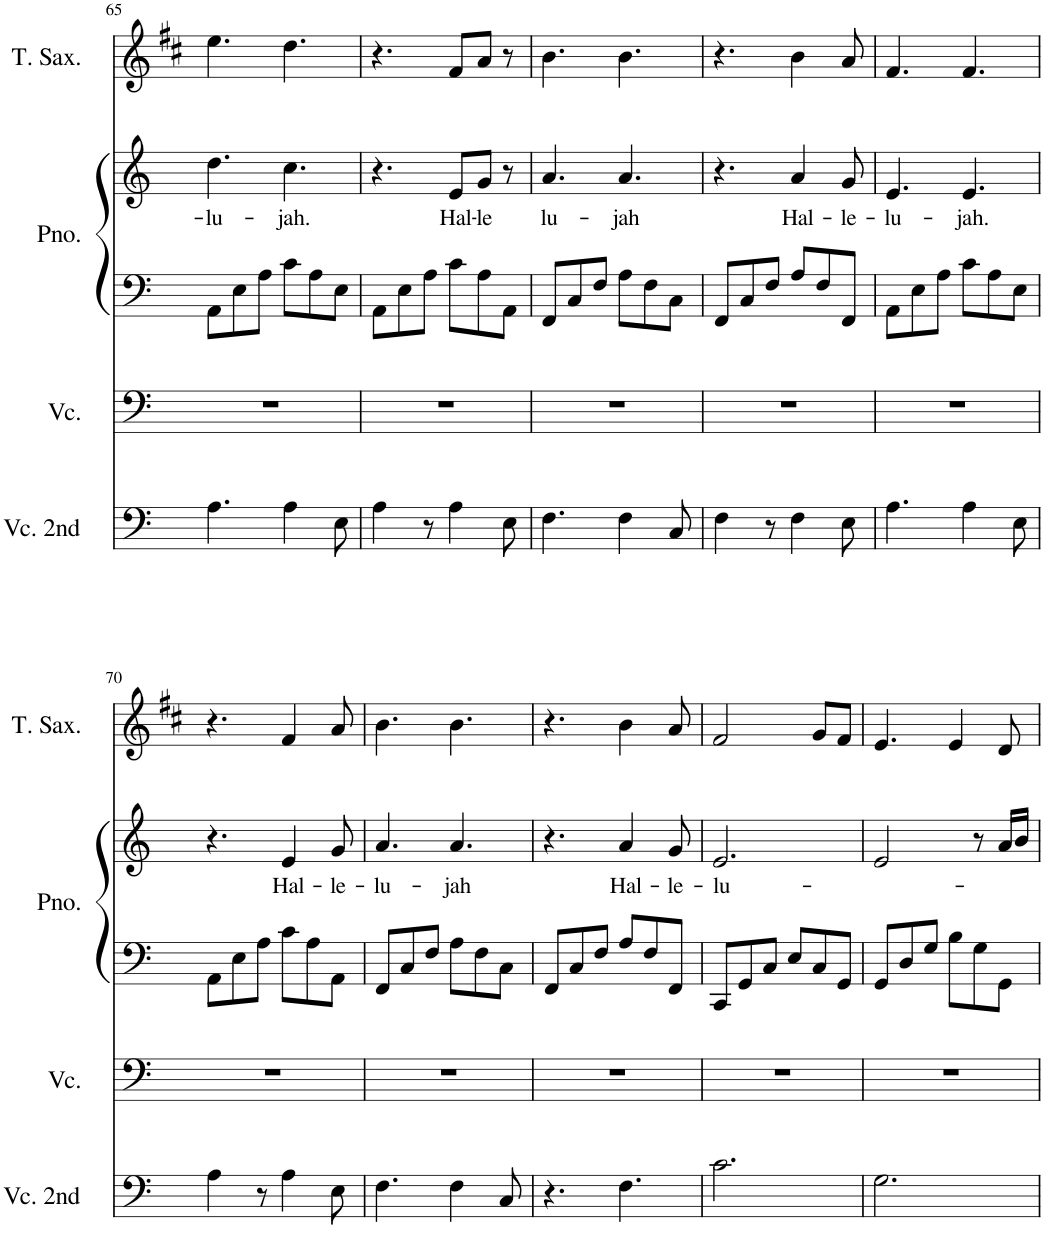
**kern	**kern	**kern	**kern	**text	**kern
*part4	*part3	*part2	*part2	*part2	*part1
*staff5	*staff4	*staff3	*staff2	*staff2	*staff1
*I"Violoncello 2nd time	*I"Violoncello 1st time	*I"Piano	*	*	*I"Tenor Saxophone
*I'Vc. 2nd	*I'Vc.	*I'Pno.	*	*	*I'T. Sax.
!!LO:PB:g=z
*clefF4	*clefF4	*clefF4	*clefG2	*	*clefG2
*	*	*	*	*	*Trd8c14
*k[]	*k[]	*k[]	*k[]	*	*k[f#c#]
*M6/8	*M6/8	*M6/8	*M6/8	*	*M6/8
=65	=65	=65	=65	=65	=65
!	!	!	!	!LO:LY:b	!
4.A\	2.r	8AA\L	4.dd\	lu-	4.ee\
.	.	8E\	.	.	.
.	.	8A\J	.	.	.
!	!	!	!	!LO:LY:b	!
4A\	.	8c\L	4.cc\	-jah.	4.dd\
.	.	8A\	.	.	.
8E\	.	8E\J	.	.	.
=66	=66	=66	=66	=66	=66
4A\	2.r	8AA\L	4.r	.	4.r
.	.	8E\	.	.	.
8r	.	8A\J	.	.	.
!	!	!	!	!LO:LY:b	!
4A\	.	8c\L	8e/L	Hal-	8f#/L
!	!	!	!	!LO:LY:b	!
.	.	8A\	8g/J	-le	8a/J
8E\	.	8AA\J	8r	.	8r
=67	=67	=67	=67	=67	=67
!	!	!	!	!LO:LY:b	!
4.F\	2.r	8FF/L	4.a/	lu-	4.b\
.	.	8C/	.	.	.
.	.	8F/J	.	.	.
!	!	!	!	!LO:LY:b	!
4F\	.	8A\L	4.a/	-jah	4.b\
.	.	8F\	.	.	.
8C/	.	8C\J	.	.	.
=68	=68	=68	=68	=68	=68
4F\	2.r	8FF/L	4.r	.	4.r
.	.	8C/	.	.	.
8r	.	8F/J	.	.	.
!	!	!	!	!LO:LY:b	!
4F\	.	8A/L	4a/	Hal-	4b\
.	.	8F/	.	.	.
!	!	!	!	!LO:LY:b	!
8E\	.	8FF/J	8g/	-le-	8a/
=69	=69	=69	=69	=69	=69
!	!	!	!	!LO:LY:b	!
4.A\	2.r	8AA\L	4.e/	-lu-	4.f#/
.	.	8E\	.	.	.
.	.	8A\J	.	.	.
!	!	!	!	!LO:LY:b	!
4A\	.	8c\L	4.e/	-jah.	4.f#/
.	.	8A\	.	.	.
8E\	.	8E\J	.	.	.
!!LO:LB:g=z
=70	=70	=70	=70	=70	=70
4A\	2.r	8AA\L	4.r	.	4.r
.	.	8E\	.	.	.
8r	.	8A\J	.	.	.
!	!	!	!	!LO:LY:b	!
4A\	.	8c\L	4e/	Hal-	4f#/
.	.	8A\	.	.	.
!	!	!	!	!LO:LY:b	!
8E\	.	8AA\J	8g/	-le-	8a/
=71	=71	=71	=71	=71	=71
!	!	!	!	!LO:LY:b	!
4.F\	2.r	8FF/L	4.a/	-lu-	4.b\
.	.	8C/	.	.	.
.	.	8F/J	.	.	.
!	!	!	!	!LO:LY:b	!
4F\	.	8A\L	4.a/	-jah	4.b\
.	.	8F\	.	.	.
8C/	.	8C\J	.	.	.
=72	=72	=72	=72	=72	=72
4.r	2.r	8FF/L	4.r	.	4.r
.	.	8C/	.	.	.
.	.	8F/J	.	.	.
!	!	!	!	!LO:LY:b	!
4.F\	.	8A/L	4a/	Hal-	4b\
.	.	8F/	.	.	.
!	!	!	!	!LO:LY:b	!
.	.	8FF/J	8g/	-le-	8a/
=73	=73	=73	=73	=73	=73
!	!	!	!	!LO:LY:b	!
2.c\	2.r	8CC/L	2.e/	-lu-	2f#/
.	.	8GG/	.	.	.
.	.	8C/J	.	.	.
.	.	8E/L	.	.	.
.	.	8C/	.	.	8g/L
.	.	8GG/J	.	.	8f#/J
=74	=74	=74	=74	=74	=74
2.G\	2.r	8GG/L	2e/	.	4.e/
.	.	8D/	.	.	.
.	.	8G/J	.	.	.
.	.	8B\L	.	.	4e/
.	.	8G\	8r	.	.
.	.	8GG\J	16a/LL	.	8d/
.	.	.	16b/JJ	.	.
=	=	=	=	=	=
*-	*-	*-	*-	*-	*-
